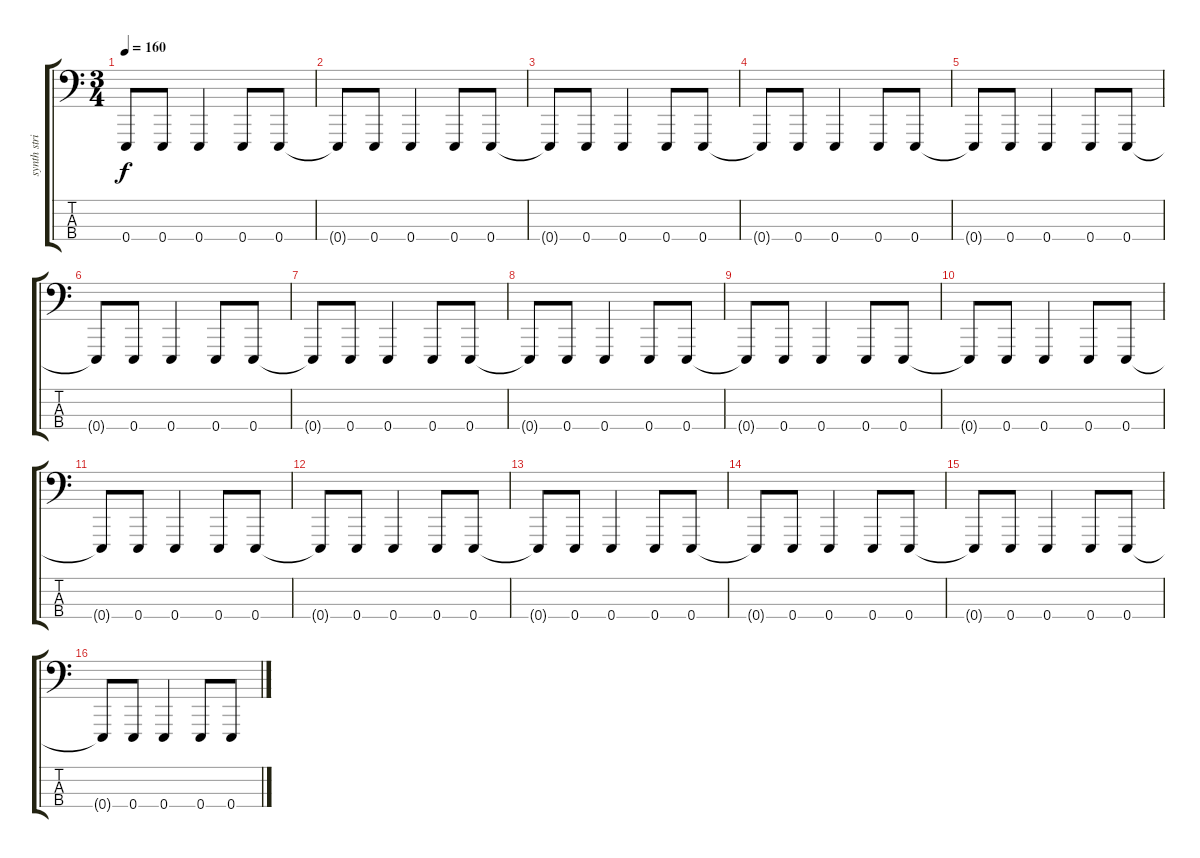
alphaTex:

\track ("synth string" "synth stri") {instrument synthstrings1}
\staff {score tabs}
\tuning (G2 D2 A1 E1) {hide}
\ts (3 4)
\tempo 160
\clef f4
\ks c
0.4{t}.8{dy f} 0.4.8 0.4.4 0.4.8 0.4.8 |
0.4{t}.8 0.4.8 0.4.4 0.4.8 0.4.8 |
0.4{t}.8 0.4.8 0.4.4 0.4.8 0.4.8 |
0.4{t}.8 0.4.8 0.4.4 0.4.8 0.4.8 |
0.4{t}.8 0.4.8 0.4.4 0.4.8 0.4.8 |
0.4{t}.8 0.4.8 0.4.4 0.4.8 0.4.8 |
0.4{t}.8 0.4.8 0.4.4 0.4.8 0.4.8 |
0.4{t}.8 0.4.8 0.4.4 0.4.8 0.4.8 |
0.4{t}.8 0.4.8 0.4.4 0.4.8 0.4.8 |
0.4{t}.8 0.4.8 0.4.4 0.4.8 0.4.8 |
0.4{t}.8 0.4.8 0.4.4 0.4.8 0.4.8 |
0.4{t}.8 0.4.8 0.4.4 0.4.8 0.4.8 |
0.4{t}.8 0.4.8 0.4.4 0.4.8 0.4.8 |
0.4{t}.8 0.4.8 0.4.4 0.4.8 0.4.8 |
0.4{t}.8 0.4.8 0.4.4 0.4.8 0.4.8 |
0.4{t}.8 0.4.8 0.4.4 0.4.8 0.4.8
